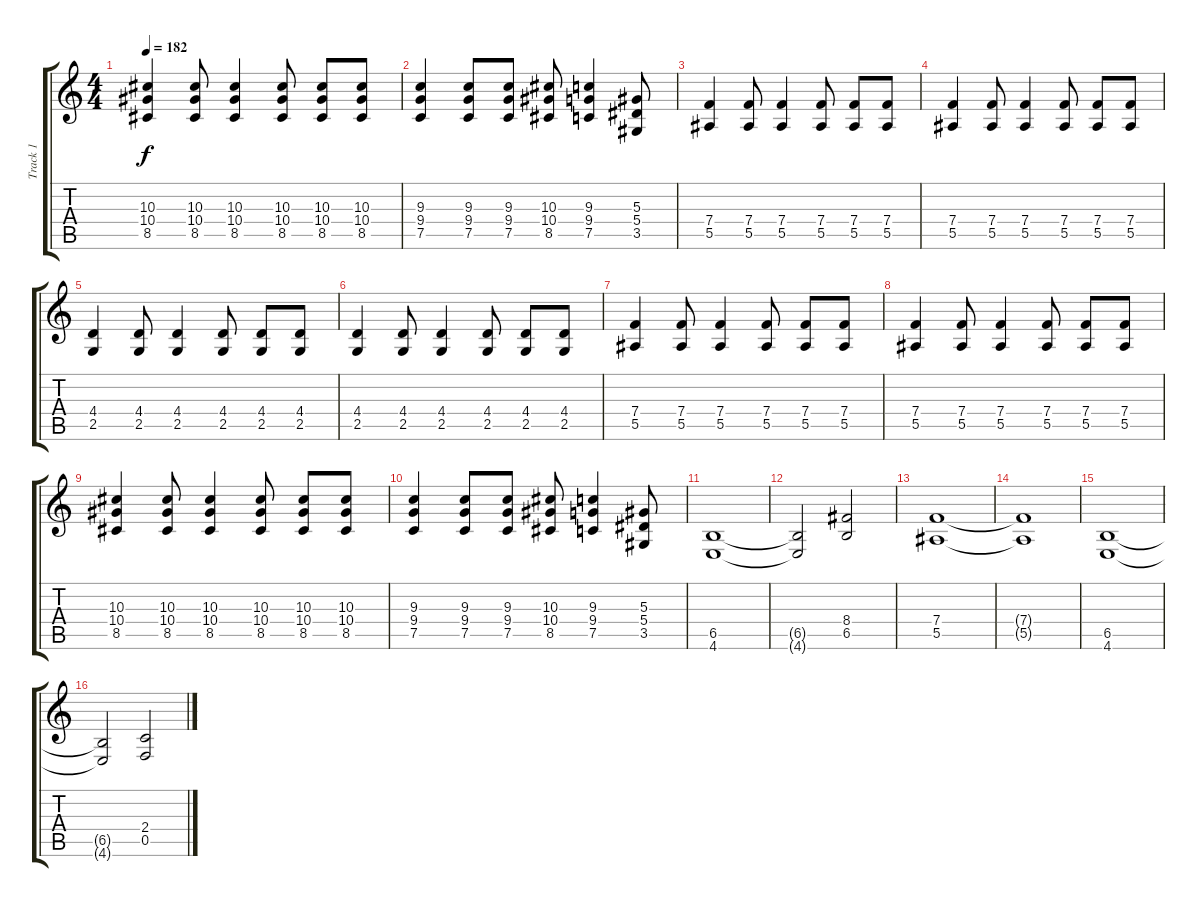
\track ("Track 1" "Track 1") {instrument distortionguitar}
\staff {score tabs}
\tuning (C4 G3 Eb3 Bb2 F2 C2) {hide}
\ts (4 4)
\tempo 182
\clef g2
\ks c
(10.3 10.4 8.5).4{dy f} (10.3 10.4 8.5).8 (10.3 10.4 8.5).4 (10.3 10.4 8.5).8 (10.3 10.4 8.5).8 (10.3 10.4 8.5).8 |
(9.3 9.4 7.5).4 (9.3 9.4 7.5).8 (9.3 9.4 7.5).8 (10.3 10.4 8.5).8 (9.3 9.4 7.5).4 (5.3 5.4 3.5).8 |
(7.4 5.5).4 (7.4 5.5).8 (7.4 5.5).4 (7.4 5.5).8 (7.4 5.5).8 (7.4 5.5).8 |
(7.4 5.5).4 (7.4 5.5).8 (7.4 5.5).4 (7.4 5.5).8 (7.4 5.5).8 (7.4 5.5).8 |
(4.4 2.5).4 (4.4 2.5).8 (4.4 2.5).4 (4.4 2.5).8 (4.4 2.5).8 (4.4 2.5).8 |
(4.4 2.5).4 (4.4 2.5).8 (4.4 2.5).4 (4.4 2.5).8 (4.4 2.5).8 (4.4 2.5).8 |
(7.4 5.5).4 (7.4 5.5).8 (7.4 5.5).4 (7.4 5.5).8 (7.4 5.5).8 (7.4 5.5).8 |
(7.4 5.5).4 (7.4 5.5).8 (7.4 5.5).4 (7.4 5.5).8 (7.4 5.5).8 (7.4 5.5).8 |
(10.3 10.4 8.5).4 (10.3 10.4 8.5).8 (10.3 10.4 8.5).4 (10.3 10.4 8.5).8 (10.3 10.4 8.5).8 (10.3 10.4 8.5).8 |
(9.3 9.4 7.5).4 (9.3 9.4 7.5).8 (9.3 9.4 7.5).8 (10.3 10.4 8.5).8 (9.3 9.4 7.5).4 (5.3 5.4 3.5).8 |
(6.5 4.6).1 |
(6.5{t} 4.6{t}).2 (8.4 6.5).2 |
(7.4 5.5).1 |
(7.4{t} 5.5{t}).1 |
(6.5 4.6).1 |
(6.5{t} 4.6{t}).2 (2.4 0.5).2
